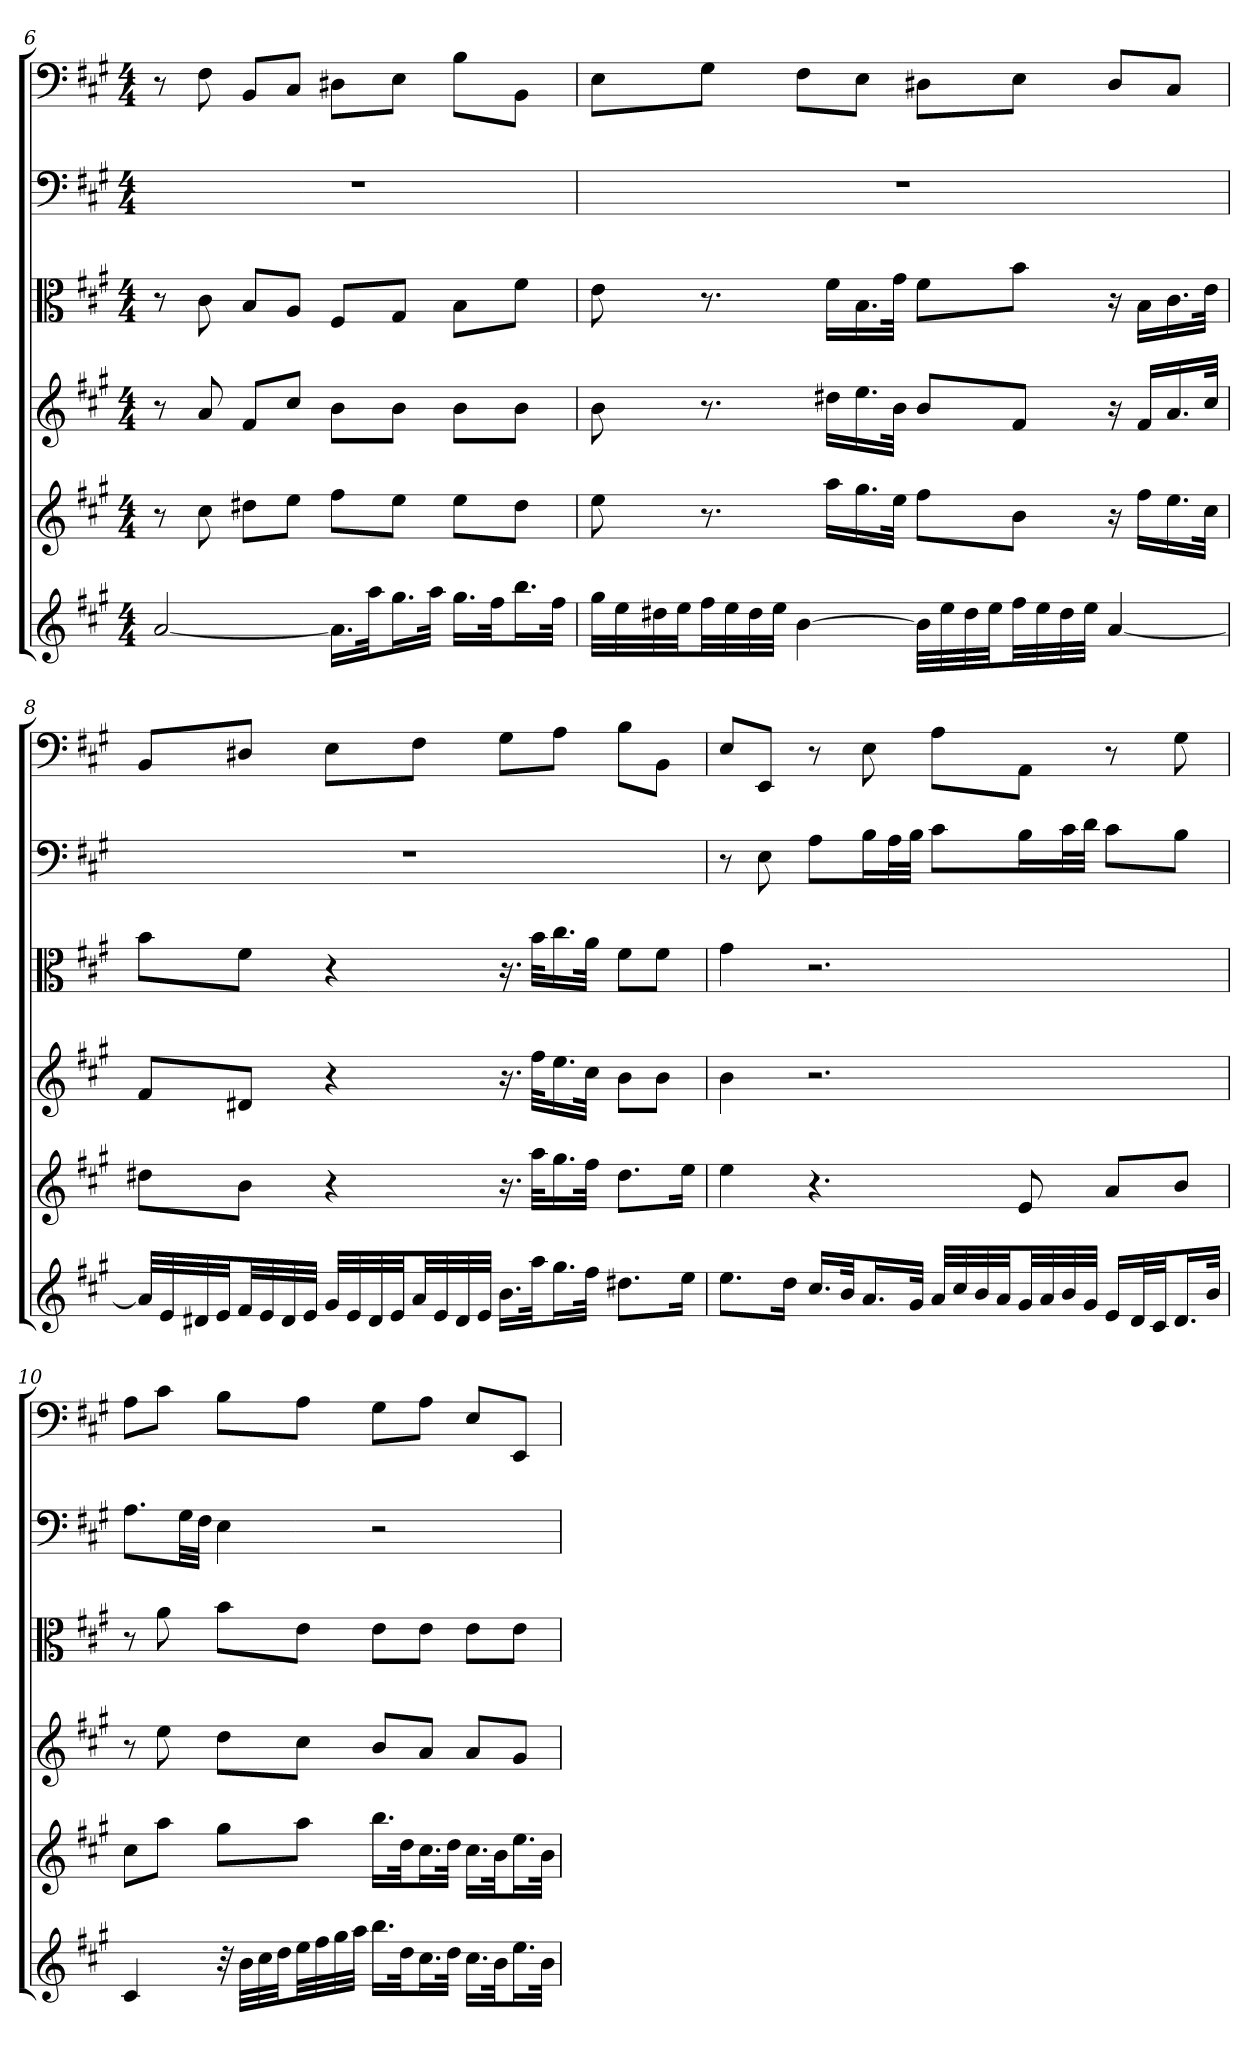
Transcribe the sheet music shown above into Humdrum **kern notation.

**kern	**kern	**kern	**kern	**kern	**kern
*part6	*part5	*part4	*part3	*part2	*part1
*staff6	*staff5	*staff4	*staff3	*staff2	*staff1
*	*	*	*clefC3	*clefF4	*clefF4
*k[f#c#g#]	*k[f#c#g#]	*k[f#c#g#]	*k[f#c#g#]	*k[f#c#g#]	*k[f#c#g#]
*A:	*A:	*A:	*A:	*A:	*A:
*M4/4	*M4/4	*M4/4	*M4/4	*M4/4	*M4/4
=6	=6	=6	=6	=6	=6
[2a	8r	8r	8r	1r	8r
.	8cc#	8a	8c#	.	8F#
.	8dd#XL	8f#L	8B/L	.	8BB/L
.	8eeJ	8cc#J	8A/J	.	8C#/J
16.aLL]	8ff#L	8bL	8F#/L	.	8D#X\L
32aaJk	.	.	.	.	.
16.gg#L	8eeJ	8bJ	8G#/J	.	8E\J
32aaJJk	.	.	.	.	.
16.gg#LL	8eeL	8bL	8B\L	.	8B\L
32ff#Jk	.	.	.	.	.
16.bbL	8dd#J	8bJ	8f#\J	.	8BB\J
32ff#JJk	.	.	.	.	.
=7	=7	=7	=7	=7	=7
32gg#LLL	8ee	8b	8e	1r	8E\L
32ee	.	.	.	.	.
32dd#X	.	.	.	.	.
32eeJJ	.	.	.	.	.
32ff#LL	8.r	8.r	8.r	.	8G#\J
32ee	.	.	.	.	.
32dd#	.	.	.	.	.
32eeJJJ	.	.	.	.	.
[4b	.	.	.	.	8F#\L
.	16aaLL	16dd#XLL	16f#\LL	.	.
.	16.gg#	16.ee	16.B\	.	8E\J
.	32eeJJk	32bJJk	32g#\JJk	.	.
32bLLL]	8ff#L	8bL	8f#\L	.	8D#X\L
32ee	.	.	.	.	.
32dd#	.	.	.	.	.
32eeJJ	.	.	.	.	.
32ff#LL	8bJ	8f#J	8b\J	.	8E\J
32ee	.	.	.	.	.
32dd#	.	.	.	.	.
32eeJJJ	.	.	.	.	.
[4a	16r	16r	16r	.	8D#/L
.	16ff#LL	16f#LL	16B\LL	.	.
.	16.ee	16.a	16.c#\	.	8C#/J
.	32cc#JJk	32cc#JJk	32e\JJk	.	.
=8	=8	=8	=8	=8	=8
32aLLL]	8dd#XL	8f#L	8b\L	1r	8BB/L
32e	.	.	.	.	.
32d#X	.	.	.	.	.
32eJJ	.	.	.	.	.
32f#LL	8bJ	8d#XJ	8f#\J	.	8D#X/J
32e	.	.	.	.	.
32d#	.	.	.	.	.
32eJJJ	.	.	.	.	.
32g#LLL	4r	4r	4r	.	8E\L
32e	.	.	.	.	.
32d#	.	.	.	.	.
32eJJ	.	.	.	.	.
32aLL	.	.	.	.	8F#\J
32e	.	.	.	.	.
32d#	.	.	.	.	.
32eJJJ	.	.	.	.	.
16.bLL	16.r	16.r	16.r	.	8G#\L
32aaJk	32aaKLL	32ff#KLL	32b\KLL	.	.
16.gg#L	16.gg#	16.ee	16.cc#\	.	8A\J
32ff#JJk	32ff#JJk	32cc#JJk	32a\JJk	.	.
8.dd#XL	8.dd#L	8bL	8f#\L	.	8B\L
.	.	8bJ	8f#\J	.	8BB\J
16eeJk	16eeJk	.	.	.	.
=9	=9	=9	=9	=9	=9
8.eeL	4ee	4b	4g#	8r	8E/L
.	.	.	.	8E	8EE/J
16ddJk	.	.	.	.	.
16.cc#LL	4.r	2.r	2.r	8A\L	8r
32bJk	.	.	.	.	.
16.aL	.	.	.	16B\L	8E
.	.	.	.	32A\L	.
32g#JJk	.	.	.	32B\JJJ	.
32aLLL	.	.	.	8c#\L	8A\L
32cc#	.	.	.	.	.
32b	.	.	.	.	.
32aJJ	.	.	.	.	.
32g#LL	8e	.	.	16B\L	8AA\J
32a	.	.	.	.	.
32b	.	.	.	32c#\L	.
32g#JJJ	.	.	.	32d\JJJ	.
16eLL	8aL	.	.	8c#\L	8r
32dL	.	.	.	.	.
32c#JJ	.	.	.	.	.
16.dL	8bJ	.	.	8B\J	8G#
32bJJk	.	.	.	.	.
=10	=10	=10	=10	=10	=10
4c#	8cc#L	8r	8r	8.A\L	8A\L
.	8aaJ	8ee	8a	.	8c#\J
.	.	.	.	32G#\LL	.
.	.	.	.	32F#\JJJ	.
32r	8gg#L	8ddL	8b\L	4E	8B\L
32bLLL	.	.	.	.	.
32cc#	.	.	.	.	.
32ddJJ	.	.	.	.	.
32eeLL	8aaJ	8cc#J	8e\J	.	8A\J
32ff#	.	.	.	.	.
32gg#	.	.	.	.	.
32aaJJJ	.	.	.	.	.
16.bbLL	16.bbLL	8bL	8e\L	2r	8G#\L
32ddJk	32ddJk	.	.	.	.
16.cc#L	16.cc#L	8aJ	8e\J	.	8A\J
32ddJJk	32ddJJk	.	.	.	.
16.cc#LL	16.cc#LL	8aL	8e\L	.	8E/L
32bJk	32bJk	.	.	.	.
16.eeL	16.eeL	8g#J	8e\J	.	8EE/J
32bJJk	32bJJk	.	.	.	.
=	=	=	=	=	=
*-	*-	*-	*-	*-	*-
